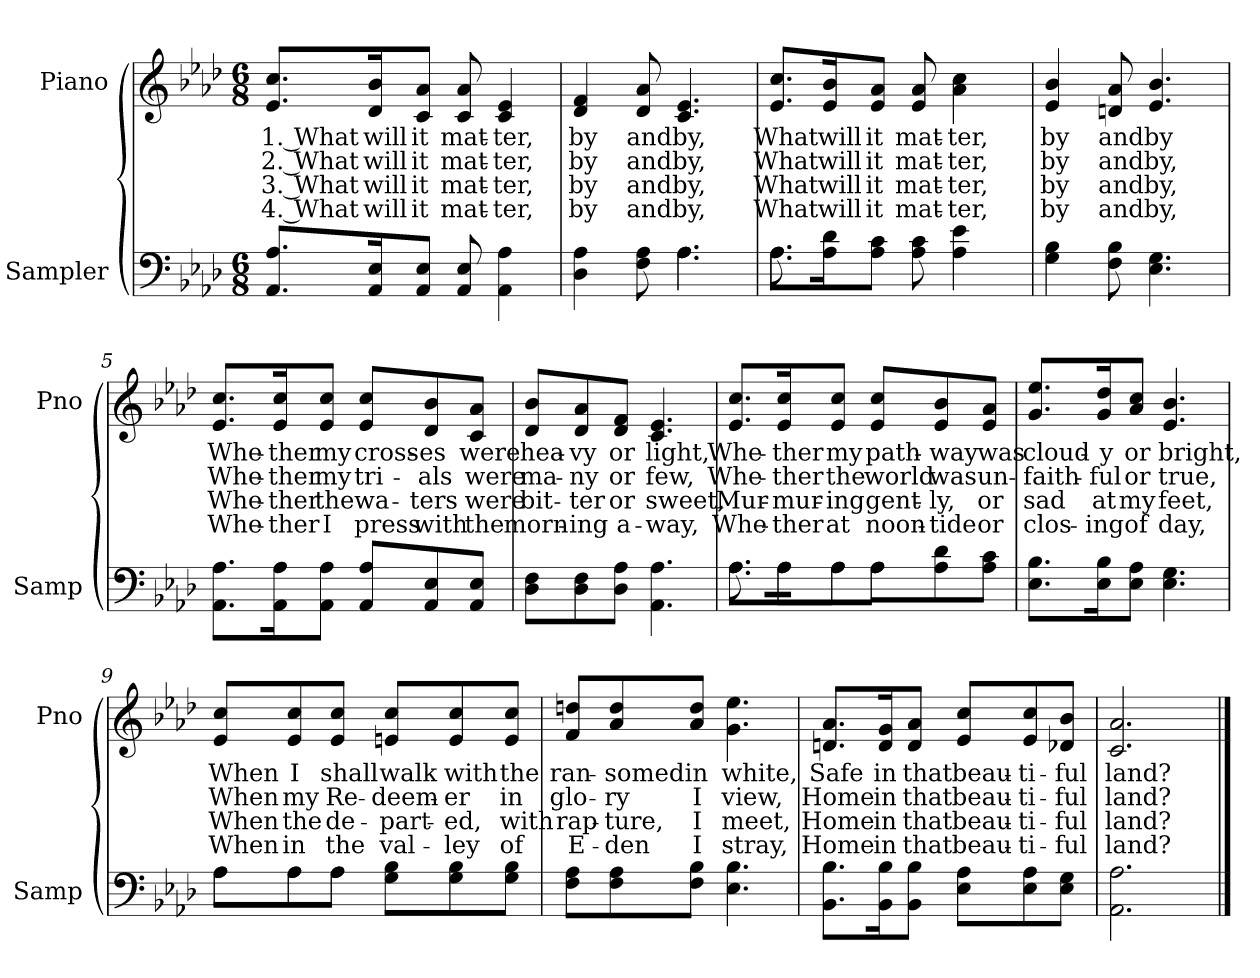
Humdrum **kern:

**kern	**kern	**text	**text	**text	**text
*part2	*part1	*part1	*part1	*part1	*part1
*staff2	*staff1	*staff1	*staff1	*staff1	*staff1
*I"Sampler	*I"Piano	*	*	*	*
*I'Samp	*I'Pno	*	*	*	*
*clefF4	*clefG2	*	*	*	*
*k[b-e-a-d-]	*k[b-e-a-d-]	*	*	*	*
*A-:	*A-:	*	*	*	*
*M6/8	*M6/8	*	*	*	*
=1	=1	=1	=1	=1	=1
8.AA-/ 8.A-/L	8.e-/ 8.cc/L	1. What	2. What	3. What	4. What
16AA-/ 16E-/K	16d-/ 16b-/K	will	will	will	will
8AA-/ 8E-/J	8c/ 8a-/J	it	it	it	it
8AA- 8E-	8c 8a-	mat-	mat-	mat-	mat-
4AA- 4A-	4c 4e-	-ter,	-ter,	-ter,	-ter,
=2	=2	=2	=2	=2	=2
*^	*	*	*	*	*
4D- 4A-	4.ryy	4d- 4f	by	by	by	by
8F 8A-	.	8d- 8a-	and	and	and	and
4.A-\	4.A-	4.c 4.e-	by,	by,	by,	by,
=3	=3	=3	=3	=3	=3	=3
8.A-\L	8.A-	8.e-/ 8.cc/L	What	What	What	What
16A-\ 16d-\K	2ryy	16e-/ 16b-/K	will	will	will	will
8A-\ 8c\J	.	8e-/ 8a-/J	it	it	it	it
8A- 8c	.	8e- 8a-	mat-	mat-	mat-	mat-
4A- 4e-	.	4a- 4cc	-ter,	-ter,	-ter,	-ter,
.	16ryy	.	.	.	.	.
*v	*v	*	*	*	*	*
=4	=4	=4	=4	=4	=4
4G 4B-	4e- 4b-	by	by	by	by
8F 8B-	8dn 8a-	and	and	and	and
4.E- 4.G	4.e- 4.b-	by	by,	by,	by,
=5	=5	=5	=5	=5	=5
8.AA-\ 8.A-\L	8.e-/ 8.cc/L	Whe-	Whe-	Whe-	Whe-
16AA-\ 16A-\K	16e-/ 16cc/K	-ther	-ther	-ther	-ther
8AA-\ 8A-\J	8e-/ 8cc/J	my	my	the	I
8AA-/ 8A-/L	8e-/ 8cc/L	cross-	tri-	wa-	press
8AA-/ 8E-/	8d-/ 8b-/	-es	-als	-ters	with
8AA-/ 8E-/J	8c/ 8a-/J	were	were	were	the
=6	=6	=6	=6	=6	=6
8D-\ 8F\L	8d-/ 8b-/L	hea-	ma-	bit-	morn-
8D-\ 8F\	8d-/ 8a-/	-vy	-ny	-ter	-ing
8D-\ 8A-\J	8d-/ 8f/J	or	or	or	a-
4.AA- 4.A-	4.c 4.e-	light,	few,	sweet,	-way,
=7	=7	=7	=7	=7	=7
*^	*	*	*	*	*
8.A-\L	8.A-	8.e-/ 8.cc/L	Whe-	Whe-	Mur-	Whe-
16A-\K	16A-\KL	16e-/ 16cc/K	-ther	-ther	-mur-	-ther
8A-\J	8A-\	8e-/ 8cc/J	my	the	-ing	at
8A-\L	8A-\J	8e-/ 8cc/L	path-	world	gent-	noon-
8A-\ 8d-\	4ryy	8e-/ 8b-/	-way	was	-ly,	-tide
8A-\ 8c\J	.	8e-/ 8a-/J	was	un-	or	or
*v	*v	*	*	*	*	*
=8	=8	=8	=8	=8	=8
8.E-\ 8.B-\L	8.g/ 8.ee-/L	cloud-	-faith-	sad	clos-
16E-\ 16B-\K	16g/ 16dd-/K	-y	-ful	at	-ing
8E-\ 8A-\J	8a-/ 8cc/J	or	or	my	of
4.E- 4.G	4.e- 4.b-	bright,	true,	feet,	day,
=9	=9	=9	=9	=9	=9
*^	*	*	*	*	*
8A-\L	8A-\L	8e-/ 8cc/L	When	When	When	When
8A-\	8A-\	8e-/ 8cc/	I	my	the	in
8A-\J	8A-\J	8e-/ 8cc/J	shall	Re-	de-	the
8G\ 8B-\L	4.ryy	8en/ 8cc/L	walk	-deem-	-part-	val-
8G\ 8B-\	.	8e/ 8cc/	with	-er	-ed,	-ley
8G\ 8B-\J	.	8e/ 8cc/J	the	in	with	of
*v	*v	*	*	*	*	*
=10	=10	=10	=10	=10	=10
8F\ 8A-\L	8f/ 8ddn/L	ran-	glo-	rap-	E-
8F\ 8A-\	8a-/ 8dd/	-somed	-ry	-ture,	-den
8F\ 8B-\J	8a-/ 8dd/J	in	I	I	I
4.E- 4.B-	4.g 4.ee-	white,	view,	meet,	stray,
=11	=11	=11	=11	=11	=11
8.BB-\ 8.B-\L	8.dn/ 8.a-/L	Safe	Home	Home	Home
16BB-\ 16B-\K	16d/ 16g/K	in	in	in	in
8BB-\ 8B-\J	8d/ 8a-/J	that	that	that	that
8E-\ 8A-\L	8e-/ 8cc/L	beau-	beau-	beau-	beau-
8E-\ 8A-\	8e-/ 8cc/	-ti-	-ti-	-ti-	-ti-
8E-\ 8G\J	8d-X/ 8b-/J	-ful	-ful	-ful	-ful
=12	=12	=12	=12	=12	=12
2.AA- 2.A-	2.c 2.a-	land?	land?	land?	land?
==	==	==	==	==	==
*-	*-	*-	*-	*-	*-
